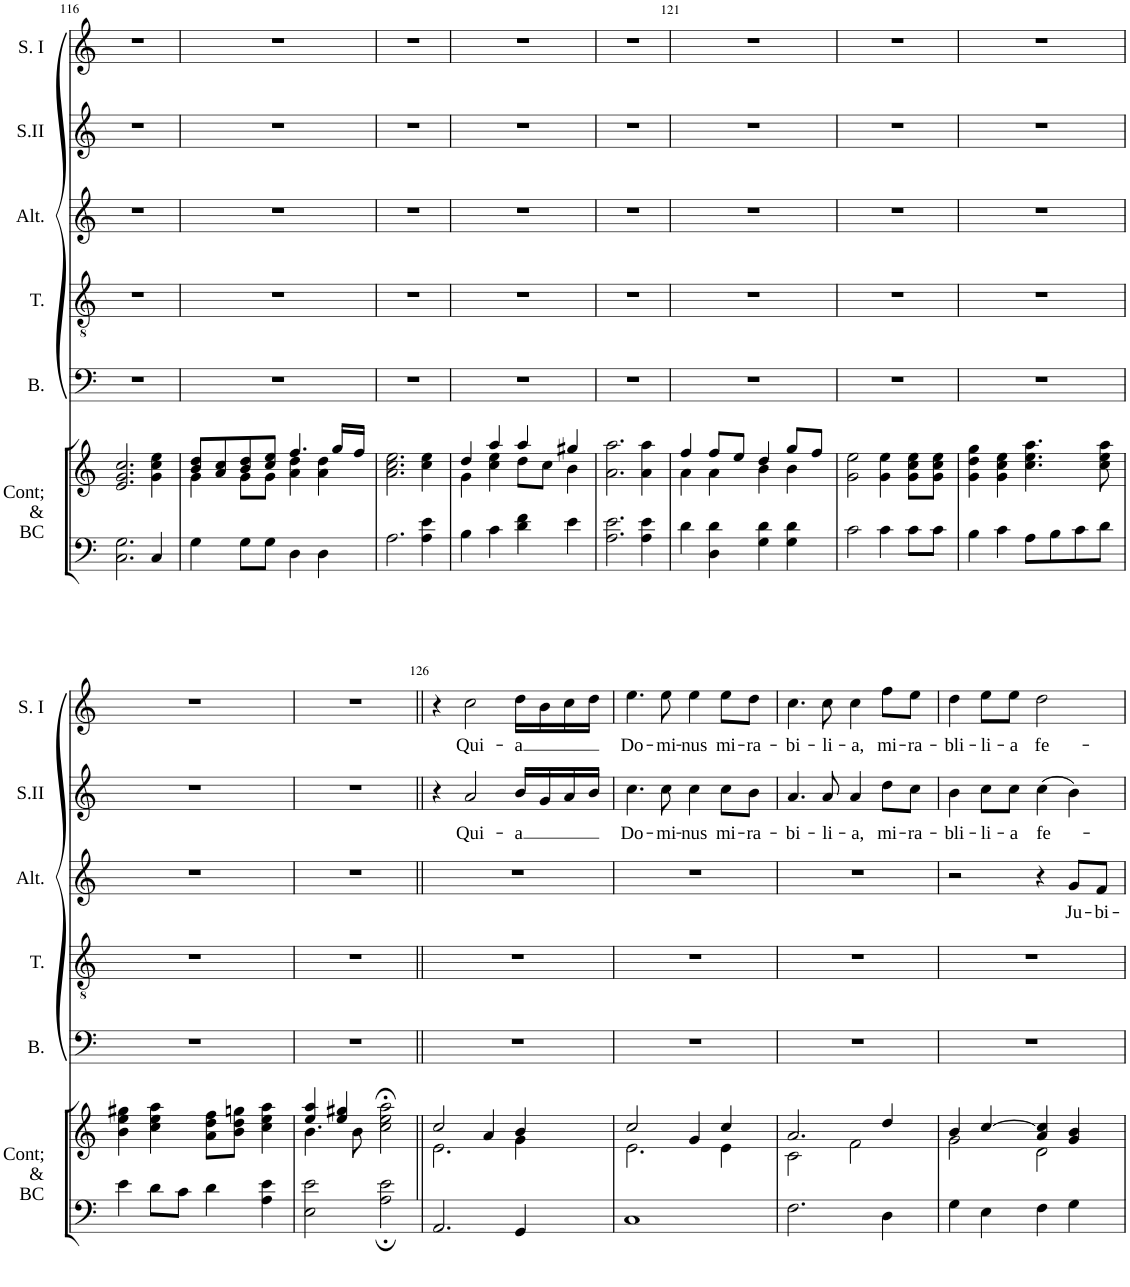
**kern	**kern	**kern	**kern	**kern	**text	**kern	**text	**kern	**text
*part6	*part6	*part5	*part4	*part3	*part3	*part2	*part2	*part1	*part1
*staff7	*staff6	*staff5	*staff4	*staff3	*staff3	*staff2	*staff2	*staff1	*staff1
*I"Continuo &amp; Basse Continue	*	*I"Basse	*I"Ténor	*I"Alto	*	*I"Soprano II	*	*I"Soprane I	*
*I'Cont; &amp; BC	*	*I'B.	*I'T.	*I'Alt.	*	*I'S.II	*	*I'S. I	*
!!LO:PB:g=z
*clefF4	*clefG2	*clefF4	*clefGv2	*clefG2	*	*clefG2	*	*clefG2	*
*k[]	*k[]	*k[]	*k[]	*k[]	*	*k[]	*	*k[]	*
*M4/4	*M4/4	*M4/4	*M4/4	*M4/4	*	*M4/4	*	*M4/4	*
*met(c)	*met(c)	*met(c)	*met(c)	*met(c)	*	*met(c)	*	*met(c)	*
=116	=116	=116	=116	=116	=116	=116	=116	=116	=116
2.C\ 2.G\	2.e/ 2.g/ 2.cc/	1r	1r	1r	.	1r	.	1r	.
4C/	4g\ 4cc\ 4ee\	.	.	.	.	.	.	.	.
=117	=117	=117	=117	=117	=117	=117	=117	=117	=117
*	*^	*	*	*	*	*	*	*	*
4G\	8b/ 8dd/L	4g\	1r	1r	1r	.	1r	.	1r	.
.	8a/ 8cc/	.	.	.	.	.	.	.	.	.
8G\L	8b/ 8dd/	8g\L	.	.	.	.	.	.	.	.
8G\J	8cc/ 8ee/J	8g\J	.	.	.	.	.	.	.	.
4D\	4.ff/	4a\ 4dd\	.	.	.	.	.	.	.	.
4D\	.	4a\ 4dd\	.	.	.	.	.	.	.	.
.	16gg/LL	.	.	.	.	.	.	.	.	.
.	16ff/JJ	.	.	.	.	.	.	.	.	.
*	*v	*v	*	*	*	*	*	*	*	*
=118	=118	=118	=118	=118	=118	=118	=118	=118	=118
2.A\	2.a\ 2.cc\ 2.ee\	1r	1r	1r	.	1r	.	1r	.
4A\ 4e\	4cc\ 4ee\	.	.	.	.	.	.	.	.
=119	=119	=119	=119	=119	=119	=119	=119	=119	=119
*	*^	*	*	*	*	*	*	*	*
4B\	4dd/	4g\	1r	1r	1r	.	1r	.	1r	.
4c\	4aa/	4cc\ 4ee\	.	.	.	.	.	.	.	.
4d\ 4f\	4aa/	8dd\L	.	.	.	.	.	.	.	.
.	.	8cc\J	.	.	.	.	.	.	.	.
4e\	4gg#X/	4b\	.	.	.	.	.	.	.	.
*	*v	*v	*	*	*	*	*	*	*	*
=120	=120	=120	=120	=120	=120	=120	=120	=120	=120
2.A\ 2.e\	2.a\ 2.aa\	1r	1r	1r	.	1r	.	1r	.
4A\ 4e\	4a\ 4aa\	.	.	.	.	.	.	.	.
=121	=121	=121	=121	=121	=121	=121	=121	=121	=121
*	*^	*	*	*	*	*	*	*	*
4d\	4ff/	4a\	1r	1r	1r	.	1r	.	1r	.
4D\ 4d\	8ff/L	4a\	.	.	.	.	.	.	.	.
.	8ee/J	.	.	.	.	.	.	.	.	.
4G\ 4d\	4dd/	4b\	.	.	.	.	.	.	.	.
4G\ 4d\	8gg/L	4b\	.	.	.	.	.	.	.	.
.	8ff/J	.	.	.	.	.	.	.	.	.
*	*v	*v	*	*	*	*	*	*	*	*
=122	=122	=122	=122	=122	=122	=122	=122	=122	=122
2c\	2g\ 2ee\	1r	1r	1r	.	1r	.	1r	.
4c\	4g\ 4ee\	.	.	.	.	.	.	.	.
8c\L	8g\ 8cc\ 8ee\L	.	.	.	.	.	.	.	.
8c\J	8g\ 8cc\ 8ee\J	.	.	.	.	.	.	.	.
=123	=123	=123	=123	=123	=123	=123	=123	=123	=123
4B\	4g\ 4dd\ 4gg\	1r	1r	1r	.	1r	.	1r	.
4c\	4g\ 4cc\ 4ee\	.	.	.	.	.	.	.	.
8A\L	4.cc\ 4.ee\ 4.aa\	.	.	.	.	.	.	.	.
8B\	.	.	.	.	.	.	.	.	.
8c\	.	.	.	.	.	.	.	.	.
8d\J	8cc\ 8ee\ 8aa\	.	.	.	.	.	.	.	.
!!LO:LB:g=z
=124	=124	=124	=124	=124	=124	=124	=124	=124	=124
4e\	4b\ 4ee\ 4gg#X\	1r	1r	1r	.	1r	.	1r	.
8d\L	4cc\ 4ee\ 4aa\	.	.	.	.	.	.	.	.
8c\J	.	.	.	.	.	.	.	.	.
4d\	8a\ 8dd\ 8ff\L	.	.	.	.	.	.	.	.
.	8b\ 8dd\ 8ggn\J	.	.	.	.	.	.	.	.
4A\ 4e\	4cc\ 4ee\ 4aa\	.	.	.	.	.	.	.	.
=125	=125	=125	=125	=125	=125	=125	=125	=125	=125
*	*^	*	*	*	*	*	*	*	*
2E\ 2e\	4.b\	4ee/ 4aa/	1r	1r	1r	.	1r	.	1r	.
.	.	4ee/ 4gg#X/	.	.	.	.	.	.	.	.
.	8b\	.	.	.	.	.	.	.	.	.
2A\; 2e\;	2cc\;< 2ee\;< 2aa\;<	2ryy	.	.	.	.	.	.	.	.
=126||	=126||	=126||	=126||	=126||	=126||	=126||	=126||	=126||	=126||	=126||
2.AA/	2cc/	2.e\	1r	1r	1r	.	4r	.	4r	.
!	!	!	!	!	!	!	!	!LO:LY:b	!	!LO:LY:b
.	.	.	.	.	.	.	2a/	Qui-	2cc\	Qui-
.	4a/	.	.	.	.	.	.	.	.	.
!	!	!	!	!	!	!	!	!LO:LY:b	!	!LO:LY:b
4GG/	4b/	4g\	.	.	.	.	16b/LL	-a	16dd\LL	-a
.	.	.	.	.	.	.	16g/	.	16b\	.
.	.	.	.	.	.	.	16a/	.	16cc\	.
.	.	.	.	.	.	.	16b/JJ	.	16dd\JJ	.
=127	=127	=127	=127	=127	=127	=127	=127	=127	=127	=127
!	!	!	!	!	!	!	!	!LO:LY:b	!	!LO:LY:b
1C	2cc/	2.e\	1r	1r	1r	.	4.cc\	Do-	4.ee\	Do-
!	!	!	!	!	!	!	!	!LO:LY:b	!	!LO:LY:b
.	.	.	.	.	.	.	8cc\	-mi-	8ee\	-mi-
!	!	!	!	!	!	!	!	!LO:LY:b	!	!LO:LY:b
.	4g/	.	.	.	.	.	4cc\	-nus	4ee\	-nus
!	!	!	!	!	!	!	!	!LO:LY:b	!	!LO:LY:b
.	4cc/	4e\	.	.	.	.	8cc\L	mi-	8ee\L	mi-
!	!	!	!	!	!	!	!	!LO:LY:b	!	!LO:LY:b
.	.	.	.	.	.	.	8b\J	-ra-	8dd\J	-ra-
=128	=128	=128	=128	=128	=128	=128	=128	=128	=128	=128
!	!	!	!	!	!	!	!	!LO:LY:b	!	!LO:LY:b
2.F\	2.a/	2c\	1r	1r	1r	.	4.a/	-bi-	4.cc\	-bi-
!	!	!	!	!	!	!	!	!LO:LY:b	!	!LO:LY:b
.	.	.	.	.	.	.	8a/	-li-	8cc\	-li-
!	!	!	!	!	!	!	!	!LO:LY:b	!	!LO:LY:b
.	.	2f\	.	.	.	.	4a/	-a,	4cc\	-a,
!	!	!	!	!	!	!	!	!LO:LY:b	!	!LO:LY:b
4D\	4dd/	.	.	.	.	.	8dd\L	mi-	8ff\L	mi-
!	!	!	!	!	!	!	!	!LO:LY:b	!	!LO:LY:b
.	.	.	.	.	.	.	8cc\J	-ra-	8ee\J	-ra-
=129	=129	=129	=129	=129	=129	=129	=129	=129	=129	=129
!	!	!	!	!	!	!	!	!LO:LY:b	!	!LO:LY:b
4G\	4b/	2g\	1r	1r	2r	.	4b\	-bli-	4dd\	-bli-
!	!	!	!	!	!	!	!	!LO:LY:b	!	!LO:LY:b
4E\	[4cc/	.	.	.	.	.	8cc\L	-li-	8ee\L	-li-
!	!	!	!	!	!	!	!	!LO:LY:b	!	!LO:LY:b
.	.	.	.	.	.	.	8cc\J	-a	8ee\J	-a
!	!	!	!	!	!	!	!	!LO:LY:b	!	!LO:LY:b
4F\	4a/ 4cc/]	2d\	.	.	4r	.	(4cc\	fe-	2dd\	fe-
!	!	!	!	!	!	!LO:LY:b	!	!	!	!
4G\	4g/ 4b/	.	.	.	8g/L	Ju-	4b\)	.	.	.
!	!	!	!	!	!	!LO:LY:b	!	!	!	!
.	.	.	.	.	8f/J	-bi-	.	.	.	.
*	*v	*v	*	*	*	*	*	*	*	*
=	=	=	=	=	=	=	=	=	=
*-	*-	*-	*-	*-	*-	*-	*-	*-	*-
